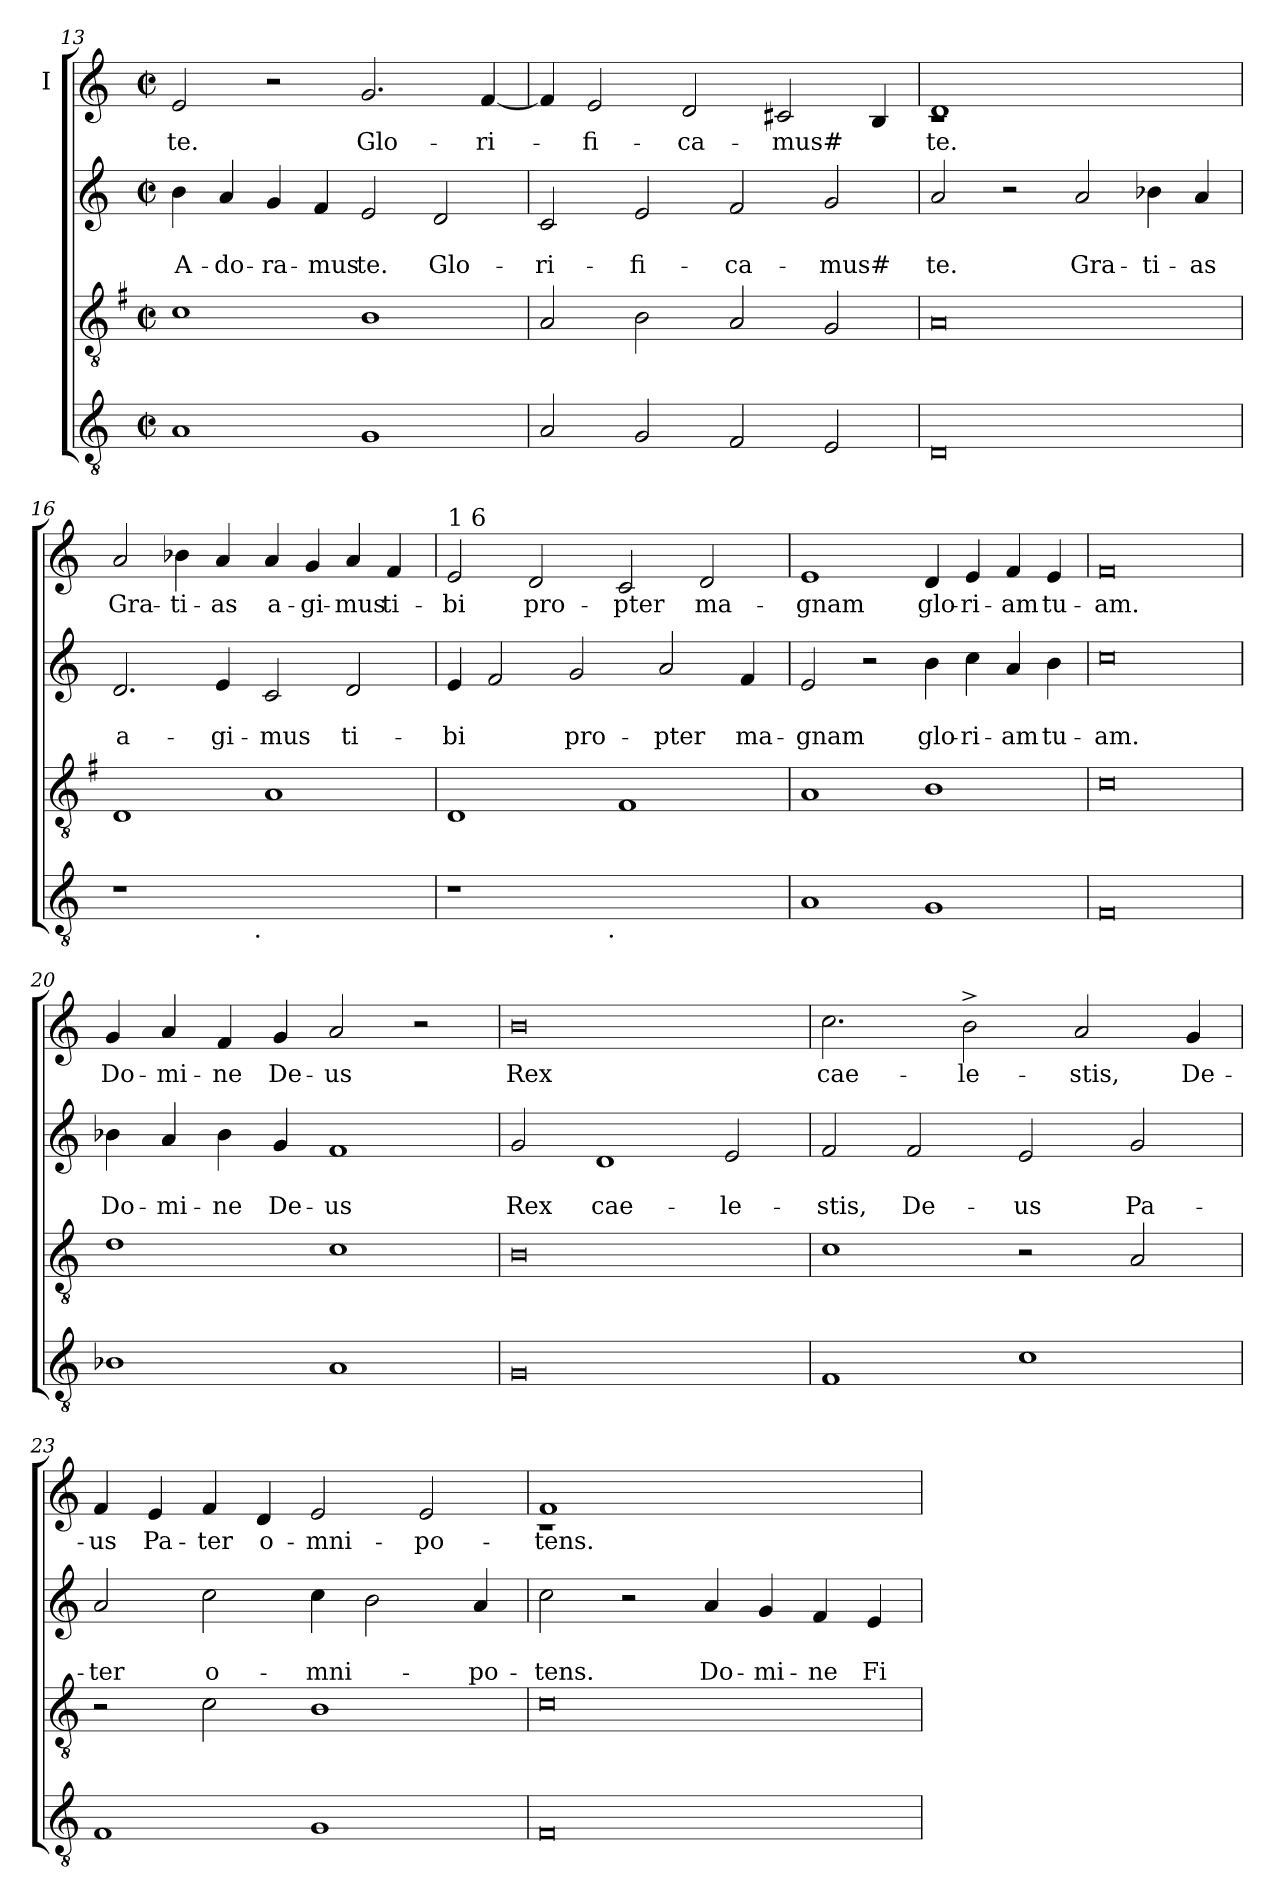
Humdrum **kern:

**kern	**kern	**kern	**text	**text	**kern	**text
*part4	*part3	*part2	*part2	*part2	*part1	*part1
*staff4	*staff3	*staff2	*staff2	*staff2	*staff1	*staff1
*	*	*	*	*	*I"I	*
*clefGv2	*clefGv2	*clefG2	*	*	*clefG2	*
*k[]	*k[f#]	*k[]	*	*	*k[]	*
*C:	*G:	*C:	*	*	*C:	*
*M2/2	*M2/2	*M2/2	*	*	*M2/2	*
*met(c|)	*met(c|)	*met(c|)	*	*	*met(c|)	*
=13	=13	=13	=13	=13	=13	=13
!	!	!	!	!LO:LY:b	!	!LO:LY:b
1A	1c	4b\	.	A-	2e/	te.
!	!	!	!	!LO:LY:b	!	!
.	.	4a/	.	-do-	.	.
!	!	!	!	!LO:LY:b	!	!
.	.	4g/	.	-ra-	2r	.
!	!	!	!	!LO:LY:b:rj	!	!
.	.	4f/	.	-mus	.	.
!	!	!	!	!LO:LY:b	!	!LO:LY:b
1G	1B	2e/	.	te.	2.g/	Glo-
!	!	!	!	!LO:LY:b	!	!
.	.	2d/	.	Glo-	.	.
!	!	!	!	!	!	!LO:LY:b
.	.	.	.	.	[<4f/	-ri-
=14	=14	=14	=14	=14	=14	=14
!	!	!	!	!LO:LY:b	!	!
2A/	2A/	2c/	.	-ri-	4f/]	.
!	!	!	!	!	!	!LO:LY:b
.	.	.	.	.	2e/	-fi-
!	!	!	!	!LO:LY:b	!	!
2G/	2B\	2e/	.	-fi-	.	.
!	!	!	!	!	!	!LO:LY:b
.	.	.	.	.	2d/	-ca-
!	!	!	!	!LO:LY:b	!	!
2F/	2A/	2f/	.	-ca-	.	.
!	!	!	!	!	!	!LO:LY:b
.	.	.	.	.	2c#/	-mus#
!	!	!	!	!LO:LY:b	!	!
2E/	2G/	2g/	.	-mus#	.	.
.	.	.	.	.	4B/	.
=15	=15	=15	=15	=15	=15	=15
*	*	*	*	*	*^	*
!	!	!	!	!LO:LY:b	!	!LO:N:vis=1	!LO:LY:b
0D	0A	2a/	.	te.	1d	0rc	te.
.	.	2r	.	.	.	.	.
!	!	!	!	!LO:LY:b	!	!	!
.	.	2a/	.	Gra-	1ryy	.	.
!	!	!	!	!LO:LY:b	!	!	!
.	.	4b-\	.	-ti-	.	.	.
!	!	!	!	!LO:LY:b	!	!	!
.	.	4a/	.	-as	.	.	.
*	*	*	*	*	*v	*v	*
=16	=16	=16	=16	=16	=16	=16
!	!	!	!	!LO:LY:b	!	!LO:LY:b
*^	*	*	*	*	*	*
1r	2ryy	1D	2.d/	.	a-	2a/	Gra-
!	!	!	!	!	!	!	!LO:LY:b
.	4...ryy	.	.	.	.	4b-\	-ti-
!	!	!	!	!	!LO:LY:b	!	!LO:LY:b:rj
.	.	.	4e/	.	-gi-	4a/	-as
!	!LO:TX:b:t=.	!	!	!	!	!	!
.	1ryy	.	.	.	.	.	.
!	!	!	!	!	!LO:LY:b	!	!LO:LY:b
1ryy	.	1A	2c/	.	-mus	4a/	a-
!	!	!	!	!	!	!	!LO:LY:b
.	.	.	.	.	.	4g/	-gi-
!	!	!	!	!	!LO:LY:b	!	!LO:LY:b:rj
.	.	.	2d/	.	ti-	4a/	-mus
!	!	!	!	!	!	!	!LO:LY:b
.	.	.	.	.	.	4f/	ti-
.	32ryy	.	.	.	.	.	.
!!LO:LB:g=z
=17	=17	=17	=17	=17	=17	=17	=17
*	*	*k[]	*	*	*	*	*
*	*	*C:	*	*	*	*	*
!	!	!	!	!	!	!LO:TX:a:t=1 6	!
!	!	!	!	!	!LO:LY:b	!	!LO:LY:b
1r	2ryy	1D	4e/	.	-bi	2e/	-bi
.	.	.	2f/	.	.	.	.
!	!	!	!	!	!	!	!LO:LY:b
.	4...ryy	.	.	.	.	2d/	pro-
!	!	!	!	!	!LO:LY:b	!	!
.	.	.	2g/	.	pro-	.	.
!	!LO:TX:b:t=.	!	!	!	!	!	!
.	1ryy	.	.	.	.	.	.
!	!	!	!	!	!	!	!LO:LY:b
1ryy	.	1F	.	.	.	2c/	-pter
!	!	!	!	!	!LO:LY:b	!	!
.	.	.	2a/	.	-pter	.	.
!	!	!	!	!	!	!	!LO:LY:b
.	.	.	.	.	.	2d/	ma-
!	!	!	!	!	!LO:LY:b	!	!
.	.	.	4f/	.	ma-	.	.
.	32ryy	.	.	.	.	.	.
=18	=18	=18	=18	=18	=18	=18	=18
!	!	!	!	!	!LO:LY:b	!	!LO:LY:b
*v	*v	*	*	*	*	*	*
1A	1A	2e/	.	-gnam	1e	-gnam
.	.	2r	.	.	.	.
!	!	!	!	!LO:LY:b	!	!LO:LY:b
1G	1B	4b\	.	glo-	4d/	glo-
!	!	!	!	!LO:LY:b:rj	!	!LO:LY:b:rj
.	.	4cc\	.	-ri-	4e/	-ri-
!	!	!	!	!LO:LY:b	!	!LO:LY:b
.	.	4a/	.	-am	4f/	-am
!	!	!	!	!LO:LY:b	!	!LO:LY:b
.	.	4b\	.	tu-	4e/	tu-
=19	=19	=19	=19	=19	=19	=19
!	!	!	!	!LO:LY:b	!	!LO:LY:b
0F	0c	0cc	.	-am.	0f	-am.
=20	=20	=20	=20	=20	=20	=20
!	!	!	!	!LO:LY:b	!	!LO:LY:b
1B-X	1d	4b-X\	.	Do-	4g/	Do-
!	!	!	!	!LO:LY:b	!	!LO:LY:b
.	.	4a/	.	-mi-	4a/	-mi-
!	!	!	!	!LO:LY:b	!	!LO:LY:b
.	.	4b-\	.	-ne	4f/	-ne
!	!	!	!	!LO:LY:b	!	!LO:LY:b
.	.	4g/	.	De-	4g/	De-
!	!	!	!	!LO:LY:b	!	!LO:LY:b
1A	1c	1f	.	-us	2a/	-us
.	.	.	.	.	2r	.
=21	=21	=21	=21	=21	=21	=21
!	!	!	!	!LO:LY:b	!	!LO:LY:b
0G	0B	2g/	.	Rex	0b	Rex
!	!	!	!	!LO:LY:b	!	!
.	.	1d	.	cae-	.	.
!	!	!	!	!LO:LY:b	!	!
.	.	2e/	.	-le-	.	.
!!LO:PB:g=z
=22	=22	=22	=22	=22	=22	=22
!	!	!	!	!LO:LY:b	!	!LO:LY:b
1F	1c	2f/	.	-stis,	2.cc\	cae-
!	!	!	!	!LO:LY:b	!	!
.	.	2f/	.	De-	.	.
!	!	!	!	!	!	!LO:LY:b
.	.	.	.	.	2b^>\	-le-
!	!	!	!	!LO:LY:b	!	!
1c	2r	2e/	.	-us	.	.
!	!	!	!	!	!	!LO:LY:b
.	.	.	.	.	2a/	-stis,
!	!	!	!	!LO:LY:b	!	!
.	2A/	2g/	.	Pa-	.	.
!	!	!	!	!	!	!LO:LY:b
.	.	.	.	.	4g/	De-
=23	=23	=23	=23	=23	=23	=23
!	!	!	!	!LO:LY:b	!	!LO:LY:b
1F	2r	2a/	.	-ter	4f/	-us
!	!	!	!	!	!	!LO:LY:b
.	.	.	.	.	4e/	Pa-
!	!	!	!	!LO:LY:b	!	!LO:LY:b:rj
.	2c\	2cc\	.	o-	4f/	-ter
!	!	!	!	!	!	!LO:LY:b
.	.	.	.	.	4d/	o-
!	!	!	!	!LO:LY:b	!	!LO:LY:b
1G	1B	4cc\	.	-mni-	2e/	-mni-
.	.	2b\	.	.	.	.
!	!	!	!	!	!	!LO:LY:b
.	.	.	.	.	2e/	-po-
!	!	!	!	!LO:LY:b	!	!
.	.	4a/	.	-po-	.	.
=24	=24	=24	=24	=24	=24	=24
*	*	*	*	*	*^	*
!	!	!	!	!LO:LY:b	!	!LO:N:vis=1	!LO:LY:b
0F	0c	2cc\	.	-tens.	1f	0rc	-tens.
.	.	2r	.	.	.	.	.
!	!	!	!	!LO:LY:b	!	!	!
.	.	4a/	.	Do-	1ryy	.	.
!	!	!	!	!LO:LY:b	!	!	!
.	.	4g/	.	-mi-	.	.	.
!	!	!	!	!LO:LY:b:rj	!	!	!
.	.	4f/	.	-ne	.	.	.
!	!	!	!	!LO:LY:b	!	!	!
.	.	4e/	.	Fi-	.	.	.
*	*	*	*	*	*v	*v	*
=	=	=	=	=	=	=
*-	*-	*-	*-	*-	*-	*-
